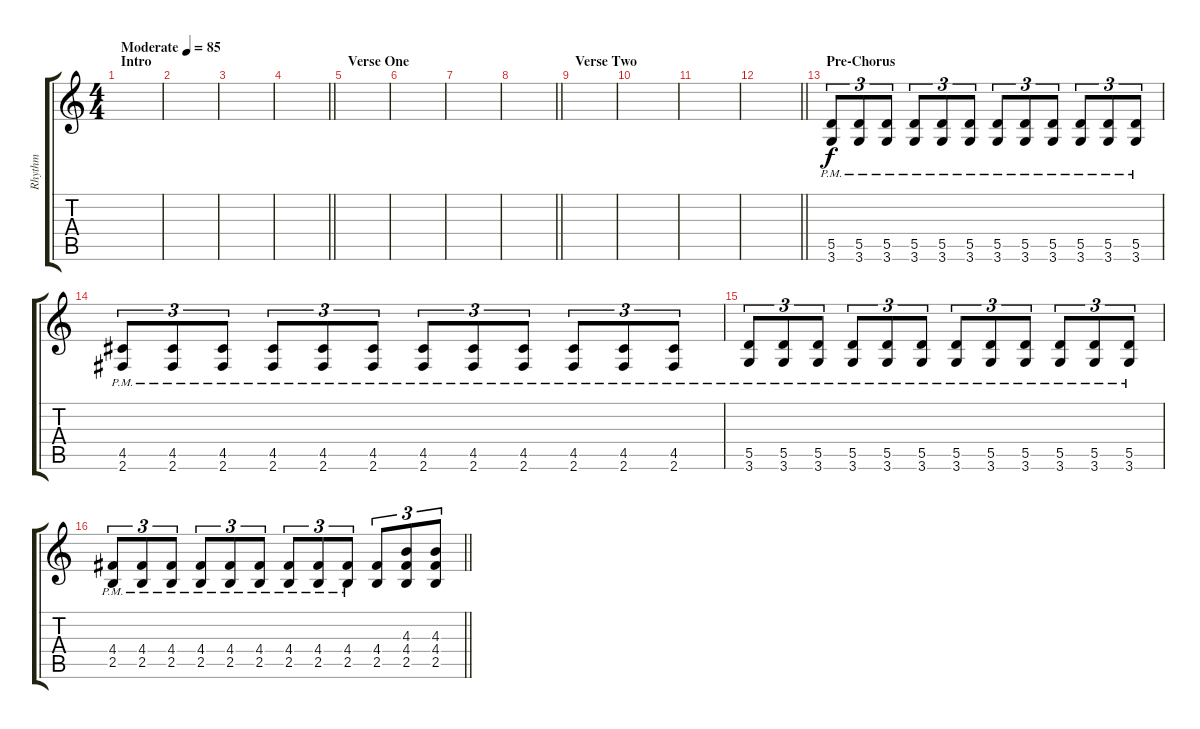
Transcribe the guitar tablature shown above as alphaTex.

\track ("Rhythm" "Rhythm") {instrument distortionguitar}
\staff {score tabs}
\tuning (E4 B3 G3 D3 A2 E2) {hide}
\ts (4 4)
\section ("" "Intro")
\tempo (85 "Moderate")
\clef g2
\ks c
|
|
|
\barLineRight lightlight
|
\section ("" "Verse One")
|
|
|
\barLineRight lightlight
|
\section ("" "Verse Two")
|
|
|
\barLineRight lightlight
|
\section ("" "Pre-Chorus")
(5.5{pm} 3.6{pm}).8{tu (3 2)} (5.5{pm} 3.6{pm}).8{tu (3 2)} (5.5{pm} 3.6{pm}).8{tu (3 2)} (5.5{pm} 3.6{pm}).8{tu (3 2)} (5.5{pm} 3.6{pm}).8{tu (3 2)} (5.5{pm} 3.6{pm}).8{tu (3 2)} (5.5{pm} 3.6{pm}).8{tu (3 2)} (5.5{pm} 3.6{pm}).8{tu (3 2)} (5.5{pm} 3.6{pm}).8{tu (3 2)} (5.5{pm} 3.6{pm}).8{tu (3 2)} (5.5{pm} 3.6{pm}).8{tu (3 2)} (5.5{pm} 3.6{pm}).8{tu (3 2)} |
(4.5{pm} 2.6{pm}).8{tu (3 2)} (4.5{pm} 2.6{pm}).8{tu (3 2)} (4.5{pm} 2.6{pm}).8{tu (3 2)} (4.5{pm} 2.6{pm}).8{tu (3 2)} (4.5{pm} 2.6{pm}).8{tu (3 2)} (4.5{pm} 2.6{pm}).8{tu (3 2)} (4.5{pm} 2.6{pm}).8{tu (3 2)} (4.5{pm} 2.6{pm}).8{tu (3 2)} (4.5{pm} 2.6{pm}).8{tu (3 2)} (4.5{pm} 2.6{pm}).8{tu (3 2)} (4.5{pm} 2.6{pm}).8{tu (3 2)} (4.5{pm} 2.6{pm}).8{tu (3 2)} |
(5.5{pm} 3.6{pm}).8{tu (3 2)} (5.5{pm} 3.6{pm}).8{tu (3 2)} (5.5{pm} 3.6{pm}).8{tu (3 2)} (5.5{pm} 3.6{pm}).8{tu (3 2)} (5.5{pm} 3.6{pm}).8{tu (3 2)} (5.5{pm} 3.6{pm}).8{tu (3 2)} (5.5{pm} 3.6{pm}).8{tu (3 2)} (5.5{pm} 3.6{pm}).8{tu (3 2)} (5.5{pm} 3.6{pm}).8{tu (3 2)} (5.5{pm} 3.6{pm}).8{tu (3 2)} (5.5{pm} 3.6{pm}).8{tu (3 2)} (5.5{pm} 3.6{pm}).8{tu (3 2)} |
\barLineRight lightlight
(4.4{pm} 2.5{pm}).8{tu (3 2)} (4.4{pm} 2.5{pm}).8{tu (3 2)} (4.4{pm} 2.5{pm}).8{tu (3 2)} (4.4{pm} 2.5{pm}).8{tu (3 2)} (4.4{pm} 2.5{pm}).8{tu (3 2)} (4.4{pm} 2.5{pm}).8{tu (3 2)} (4.4{pm} 2.5).8{tu (3 2)} (4.4{pm} 2.5).8{tu (3 2)} (4.4{pm} 2.5).8{tu (3 2)} (4.4 2.5).8{tu (3 2)} (4.3 4.4 2.5).8{tu (3 2)} (4.3 4.4 2.5).8{tu (3 2)}
